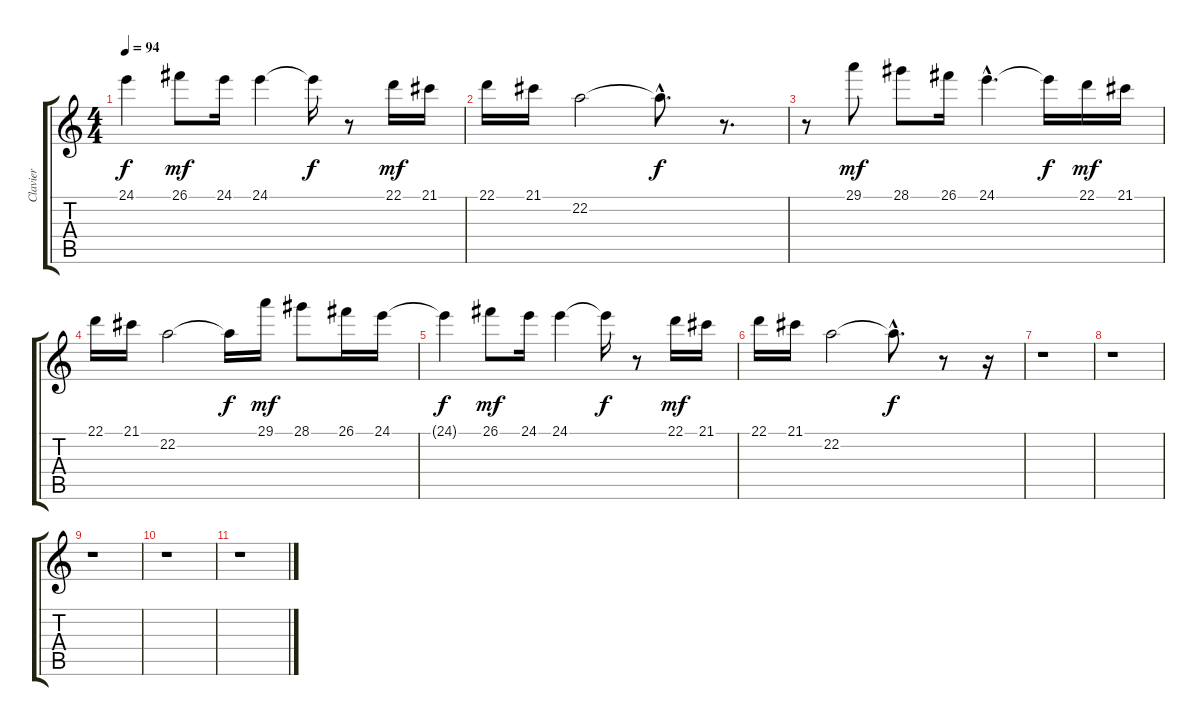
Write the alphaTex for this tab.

\track ("Clavier" "Clavier") {instrument fx5brightness}
\staff {score tabs}
\tuning (E4 B3 G3 D3 A2 E2) {hide}
\ts (4 4)
\tempo 94
\clef g2
\ks c
24.1{t}.4{dy f} 26.1.8{dy mf} 24.1.16 24.1.4 24.1{t}.16{dy f} r.8 22.1.16{dy mf} 21.1.16 |
22.1.16 21.1.16 22.2.2 22.2{hac t}.8{d dy f} r.8{d} |
r.8 29.1.8{dy mf} 28.1.8 26.1.16 24.1{hac}.4{d} 24.1{t}.16{dy f} 22.1.16{dy mf} 21.1.16 |
22.1.16 21.1.16 22.2.2 22.2{t}.16{dy f} 29.1.16{dy mf} 28.1.8 26.1.16 24.1.16 |
24.1{t}.4{dy f} 26.1.8{dy mf} 24.1.16 24.1.4 24.1{t}.16{dy f} r.8 22.1.16{dy mf} 21.1.16 |
22.1.16 21.1.16 22.2.2 22.2{hac t}.8{d dy f} r.8 r.16 |
r.1 |
r.1 |
r.1 |
r.1 |
r.1
